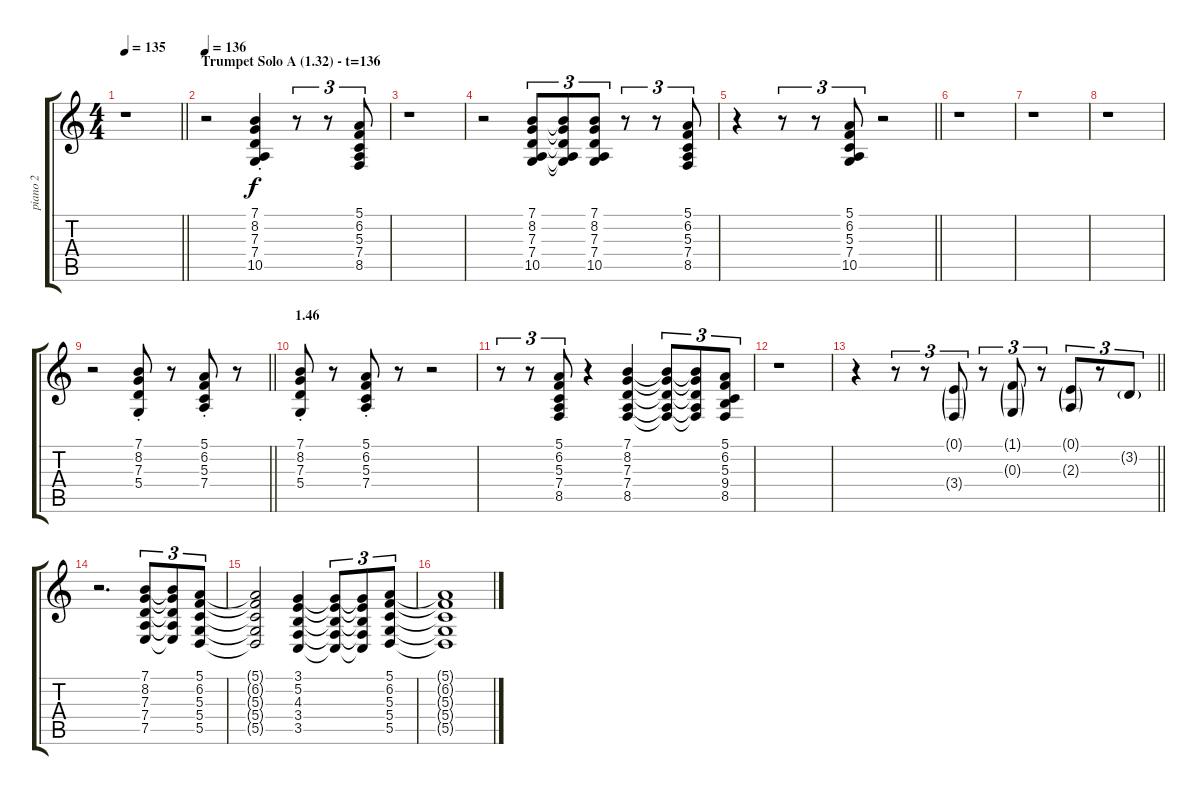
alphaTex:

\track ("piano 2" "piano 2") {instrument acousticgrandpiano}
\staff {score tabs}
\tuning (E4 B3 G3 D3 A2 E2) {hide}
\ts (4 4)
\tempo 135
\clef g2
\barLineRight lightlight
\ks c
r.1{dy f} |
\section ("" "Trumpet Solo A (1.32) - t=136")
\tempo 136
r.2 (7.1{st} 8.2{st} 7.3{st} 7.4{st} 10.5{st}).4 r.8{tu (3 2)} r.8{tu (3 2)} (5.1 6.2 5.3 7.4 8.5).8{tu (3 2)} |
r.1 |
r.2 (7.1 8.2 7.3 7.4 10.5).8{tu (3 2)} (7.1{t} 8.2{t} 7.3{t} 7.4{t} 10.5{t}).8{tu (3 2)} (7.1 8.2 7.3 7.4 10.5).8{tu (3 2)} r.8{tu (3 2)} r.8{tu (3 2)} (5.1 6.2 5.3 7.4 8.5).8{tu (3 2)} |
\barLineRight lightlight
r.4 r.8{tu (3 2)} r.8{tu (3 2)} (5.1 6.2 5.3 7.4 10.5).8{tu (3 2)} r.2 |
r.1 |
r.1 |
r.1 |
\barLineRight lightlight
r.2 (7.1{st} 8.2{st} 7.3{st} 5.4{st}).8 r.8 (5.1{st} 6.2{st} 5.3{st} 7.4{st}).8 r.8 |
\section ("" "1.46")
(7.1{st} 8.2{st} 7.3{st} 5.4{st}).8 r.8 (5.1{st} 6.2{st} 5.3{st} 7.4{st}).8 r.8 r.2 |
r.8{tu (3 2)} r.8{tu (3 2)} (5.1 6.2 5.3 7.4 8.5).8{tu (3 2)} r.4 (7.1 8.2 7.3 7.4 8.5).4 (7.1{t} 8.2{t} 7.3{t} 7.4{t} 8.5{t}).8{tu (3 2)} (7.1{t} 8.2{t} 7.3{t} 7.4{t} 8.5{t}).8{tu (3 2)} (5.1 6.2 5.3 9.4 8.5).8{tu (3 2)} |
r.1 |
\barLineRight lightlight
r.4 r.8{tu (3 2)} r.8{tu (3 2)} (0.1{g} 3.4{g}).8{tu (3 2)} r.8{tu (3 2)} (1.1{g} 0.3{g}).8{tu (3 2)} r.8{tu (3 2)} (0.1{g} 2.3{g}).8{tu (3 2)} r.8{tu (3 2)} 3.2{g}.8{tu (3 2)} |
r.2{d} (7.1 8.2 7.3 7.4 7.5).8{tu (3 2)} (7.1{t} 8.2{t} 7.3{t} 7.4{t} 7.5{t}).8{tu (3 2)} (5.1 6.2 5.3 5.4 5.5).8{tu (3 2)} |
(5.1{t} 6.2{t} 5.3{t} 5.4{t} 5.5{t}).2 (3.1 5.2 4.3 3.4 3.5).4 (3.1{t} 5.2{t} 4.3{t} 3.4{t} 3.5{t}).8{tu (3 2)} (3.1{t} 5.2{t} 4.3{t} 3.4{t} 3.5{t}).8{tu (3 2)} (5.1 6.2 5.3 5.4 5.5).8{tu (3 2)} |
(5.1{t} 6.2{t} 5.3{t} 5.4{t} 5.5{t}).1
